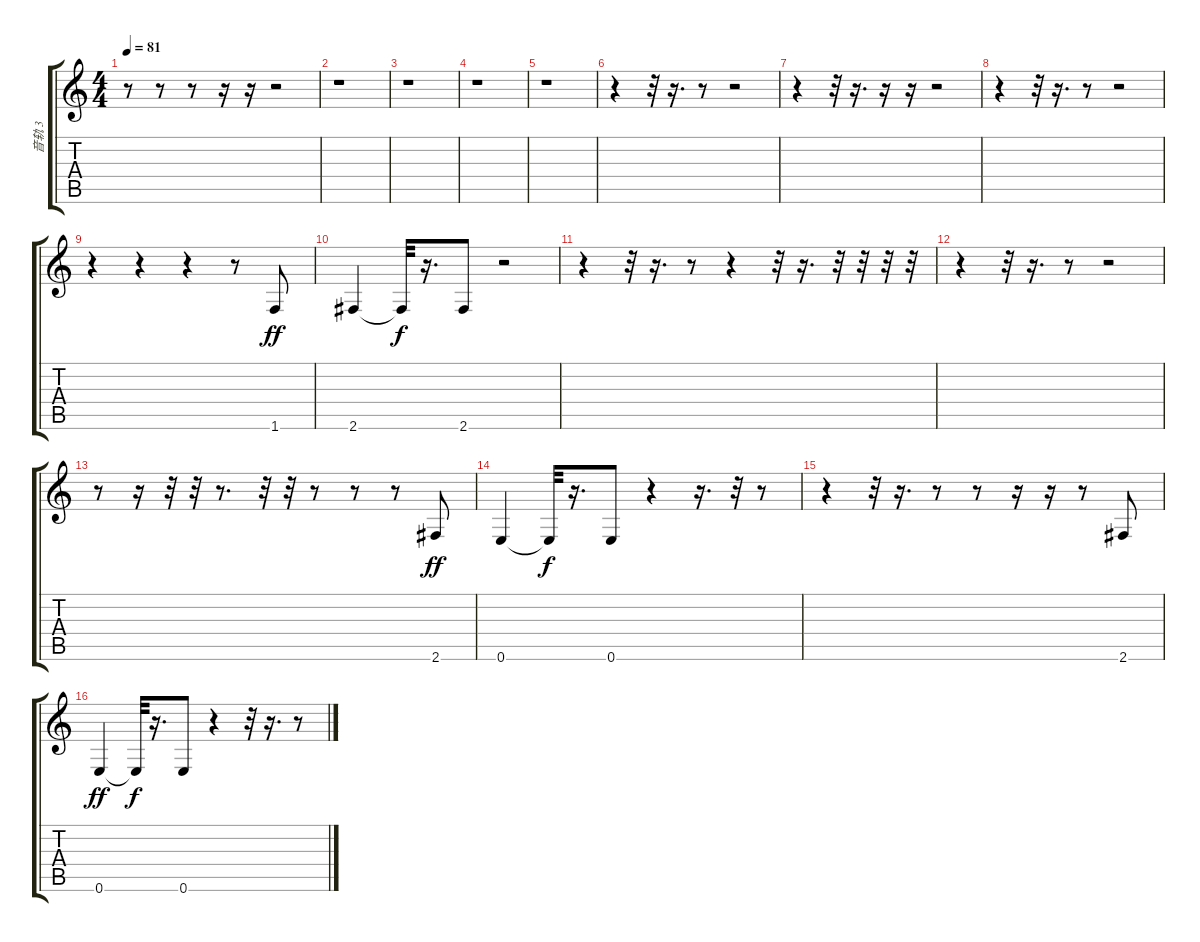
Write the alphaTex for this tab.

\track ("音轨 3" "音轨 3") {instrument electricbassfinger}
\staff {score tabs}
\tuning (E4 B3 G3 D3 A2 E2) {hide}
\ts (4 4)
\tempo 81
\clef g2
\ks c
r.8{dy ff} r.8 r.8 r.16 r.16 r.2 |
r.1 |
r.1 |
r.1 |
r.1 |
r.4 r.32 r.16{d} r.8 r.2 |
r.4 r.32 r.16{d} r.16 r.16 r.2 |
r.4 r.32 r.16{d} r.8 r.2 |
r.4 r.4 r.4 r.8 1.6.8 |
2.6.4 2.6{t}.32{dy f} r.16{d} 2.6.8 r.2 |
r.4 r.32 r.16{d} r.8 r.4 r.32 r.16{d} r.32 r.32 r.32 r.32 |
r.4 r.32 r.16{d} r.8 r.2 |
r.8 r.16 r.32 r.32 r.8{d} r.32 r.32 r.8 r.8 r.8 2.6.8{dy ff} |
0.6.4 0.6{t}.32{dy f} r.16{d} 0.6.8 r.4 r.16{d} r.32 r.8 |
r.4 r.32 r.16{d} r.8 r.8 r.16 r.16 r.8 2.6.8 |
0.6.4{dy ff} 0.6{t}.32{dy f} r.16{d} 0.6.8 r.4 r.32 r.16{d} r.8
